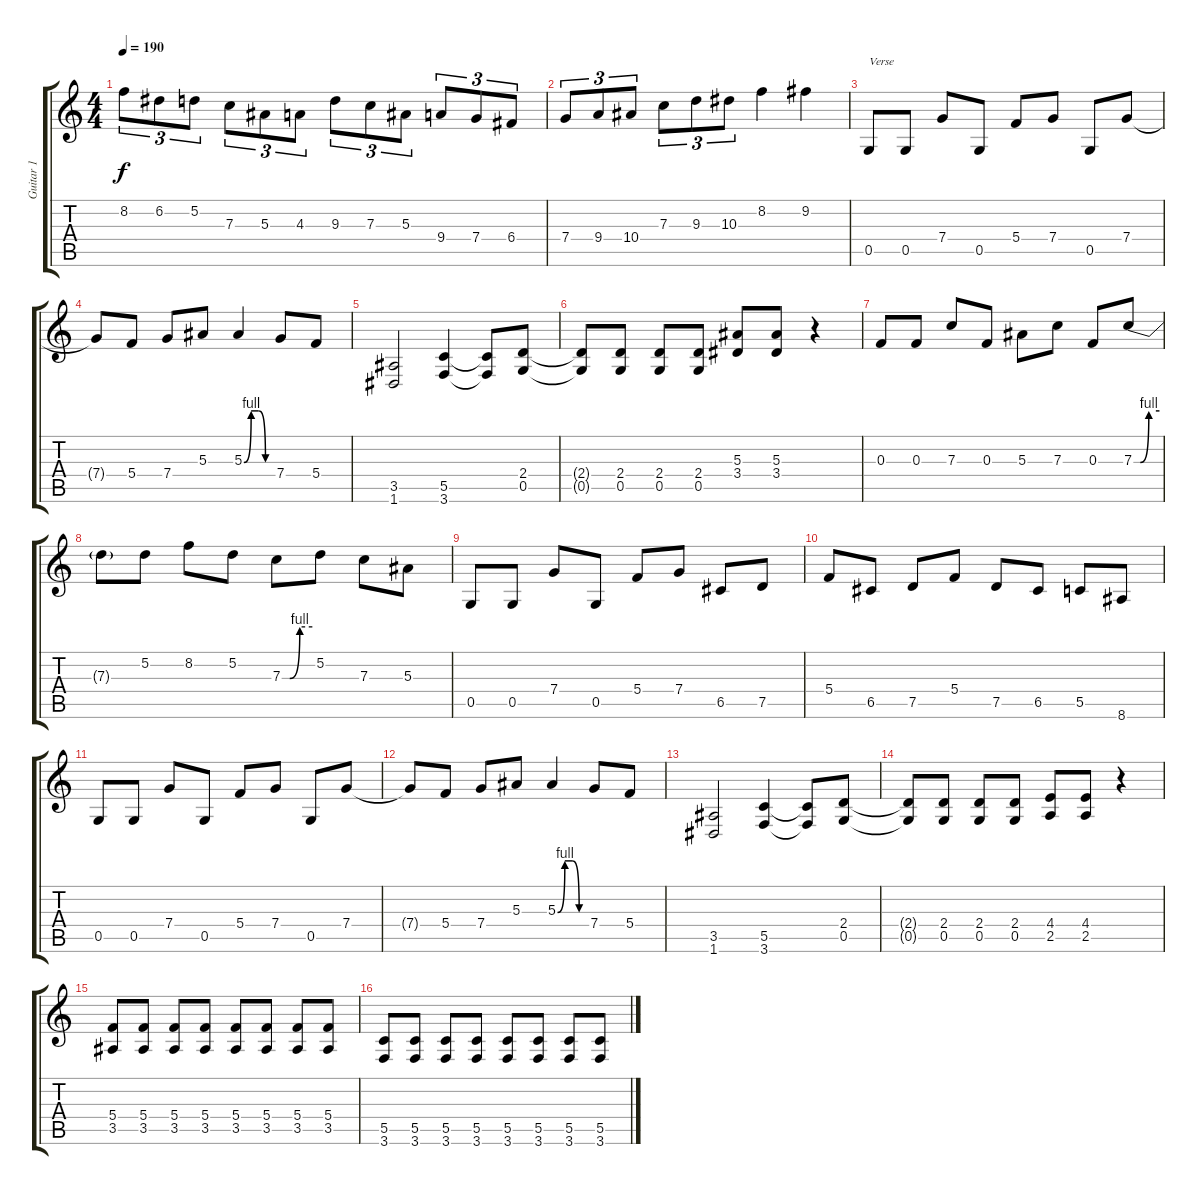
\track ("Guitar 1" "Guitar 1") {instrument acousticguitarnylon}
\staff {score tabs}
\tuning (D4 A3 F3 C3 G2 D2) {hide}
\ts (4 4)
\tempo 190
\clef g2
\ks c
8.2.8{tu (3 2) dy f} 6.2.8{tu (3 2)} 5.2.8{tu (3 2)} 7.3.8{tu (3 2)} 5.3.8{tu (3 2)} 4.3.8{tu (3 2)} 9.3.8{tu (3 2)} 7.3.8{tu (3 2)} 5.3.8{tu (3 2)} 9.4.8{tu (3 2)} 7.4.8{tu (3 2)} 6.4.8{tu (3 2)} |
7.4.8{tu (3 2)} 9.4.8{tu (3 2)} 10.4.8{tu (3 2)} 7.3.8{tu (3 2)} 9.3.8{tu (3 2)} 10.3.8{tu (3 2)} 8.2.4 9.2.4 |
0.5.8{txt "Verse"} 0.5.8 7.4.8 0.5.8 5.4.8 7.4.8 0.5.8 7.4.8 |
7.4{t}.8 5.4.8 7.4.8 5.3.8 5.3{be (custom 0 0 15 4 30 4 45 0 60 0)}.4 7.4.8 5.4.8 |
(3.5 1.6).2 (5.5 3.6).4 (5.5{t} 3.6{t}).8 (2.4 0.5).8 |
(2.4{t} 0.5{t}).8 (2.4 0.5).8 (2.4 0.5).8 (2.4 0.5).8 (5.3 3.4).8 (5.3 3.4).8 r.4 |
0.3.8 0.3.8 7.3.8 0.3.8 5.3.8 7.3.8 0.3.8 7.3{be (custom 0 0 15 0 35 4 60 4)}.8 |
7.3{t}.8 5.2.8 8.2.8 5.2.8 7.3{be (custom 0 0 15 0 35 4 60 4)}.8 5.2.8 7.3.8 5.3.8 |
0.5.8 0.5.8 7.4.8 0.5.8 5.4.8 7.4.8 6.5.8 7.5.8 |
5.4.8 6.5.8 7.5.8 5.4.8 7.5.8 6.5.8 5.5.8 8.6.8 |
0.5.8 0.5.8 7.4.8 0.5.8 5.4.8 7.4.8 0.5.8 7.4.8 |
7.4{t}.8 5.4.8 7.4.8 5.3.8 5.3{be (custom 0 0 15 4 30 4 45 0 60 0)}.4 7.4.8 5.4.8 |
(3.5 1.6).2 (5.5 3.6).4 (5.5{t} 3.6{t}).8 (2.4 0.5).8 |
(2.4{t} 0.5{t}).8 (2.4 0.5).8 (2.4 0.5).8 (2.4 0.5).8 (4.4 2.5).8 (4.4 2.5).8 r.4 |
(5.4 3.5).8 (5.4 3.5).8 (5.4 3.5).8 (5.4 3.5).8 (5.4 3.5).8 (5.4 3.5).8 (5.4 3.5).8 (5.4 3.5).8 |
(5.5 3.6).8 (5.5 3.6).8 (5.5 3.6).8 (5.5 3.6).8 (5.5 3.6).8 (5.5 3.6).8 (5.5 3.6).8 (5.5 3.6).8
